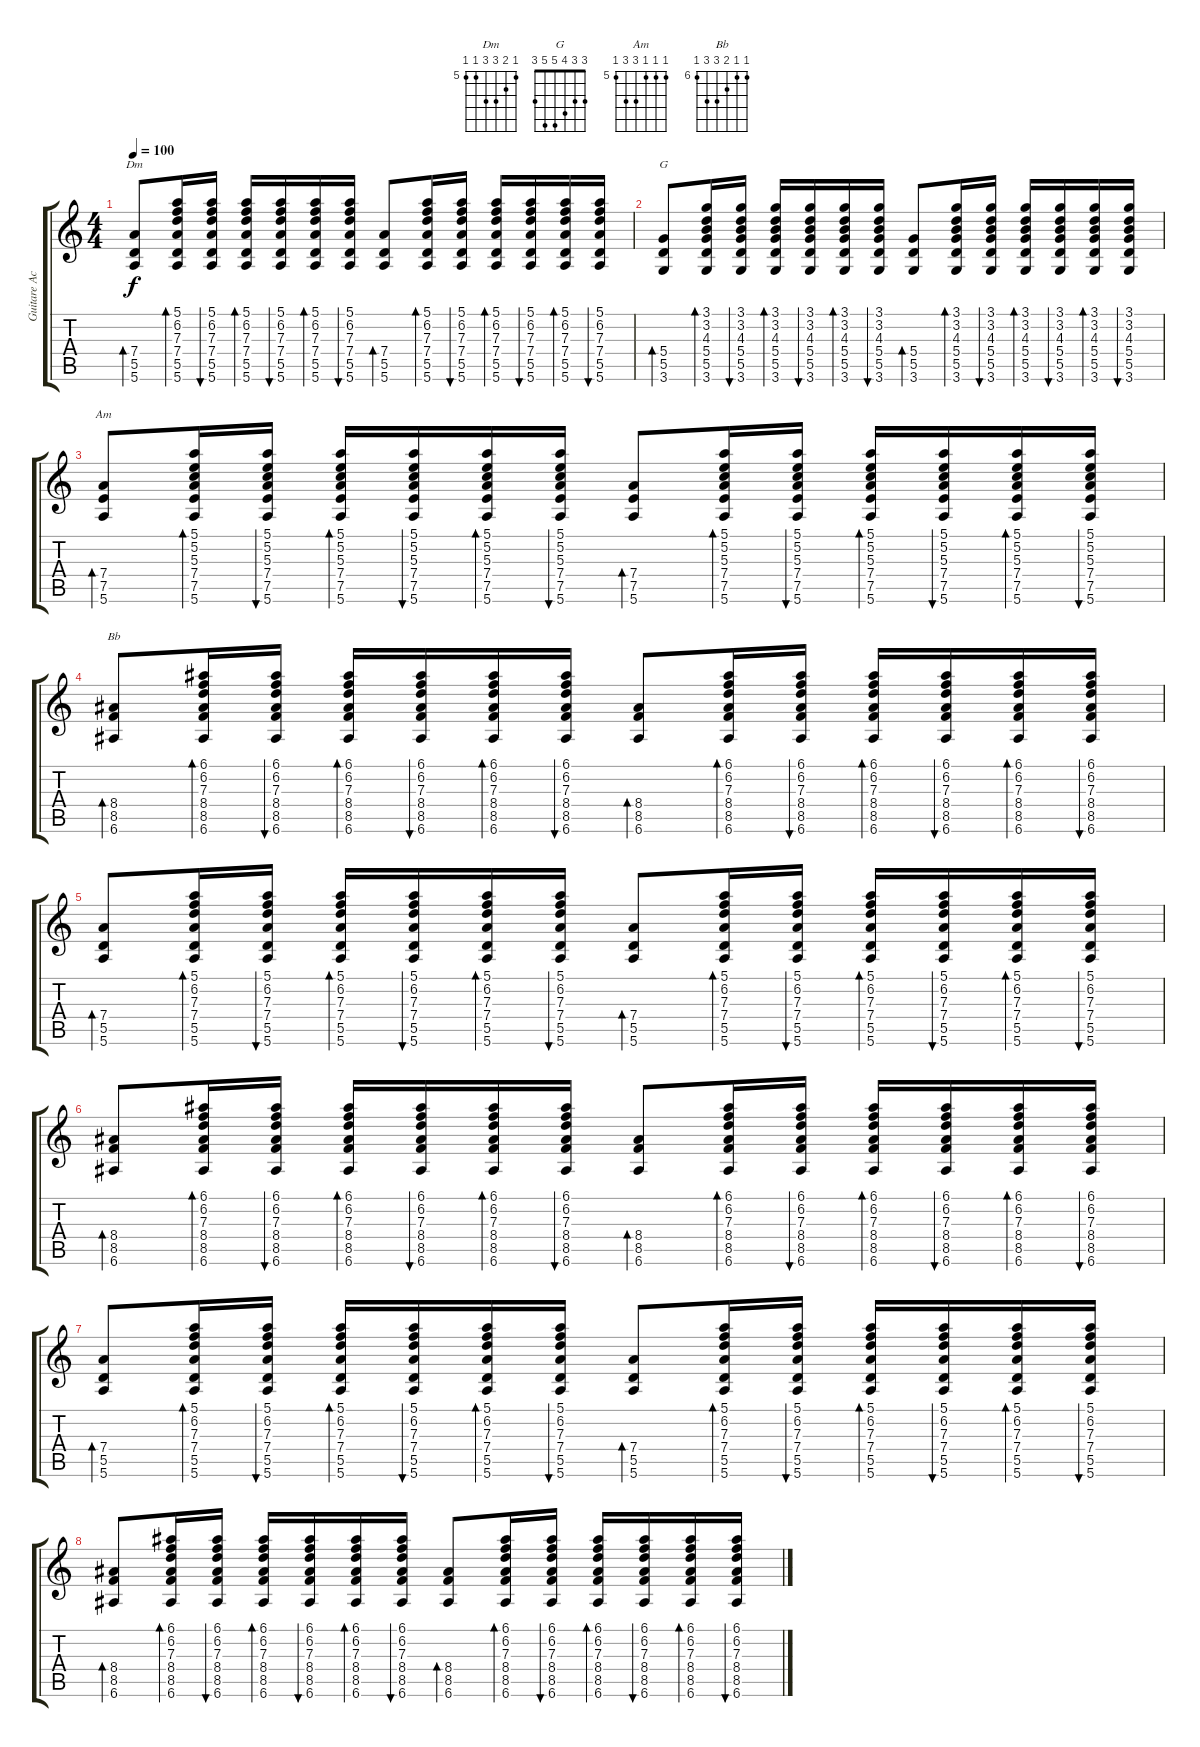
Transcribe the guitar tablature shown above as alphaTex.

\track ("Guitare Acoustique" "Guitare Ac") {instrument acousticguitarsteel}
\staff {score tabs}
\tuning (E4 B3 G3 D3 A2 E2) {hide}
\chord ("Dm" 5 6 7 7 5 5) {firstfret 5}
\chord ("G" 3 3 4 5 5 3)
\chord ("Am" 5 5 5 7 7 5) {firstfret 5}
\chord ("Bb" 6 6 7 8 8 6) {firstfret 6}
\ts (4 4)
\tempo 100
\clef g2
\ks c
(7.4 5.5 5.6).8{bd 30 ch "Dm" dy f} (5.1 6.2 7.3 7.4 5.5 5.6).16{bd 30} (5.1 6.2 7.3 7.4 5.5 5.6).16{bu 30} (5.1 6.2 7.3 7.4 5.5 5.6).16{bd 30} (5.1 6.2 7.3 7.4 5.5 5.6).16{bu 30} (5.1 6.2 7.3 7.4 5.5 5.6).16{bd 30} (5.1 6.2 7.3 7.4 5.5 5.6).16{bu 30} (7.4 5.5 5.6).8{bd 30} (5.1 6.2 7.3 7.4 5.5 5.6).16{bd 30} (5.1 6.2 7.3 7.4 5.5 5.6).16{bu 30} (5.1 6.2 7.3 7.4 5.5 5.6).16{bd 30} (5.1 6.2 7.3 7.4 5.5 5.6).16{bu 30} (5.1 6.2 7.3 7.4 5.5 5.6).16{bd 30} (5.1 6.2 7.3 7.4 5.5 5.6).16{bu 30} |
(5.4 5.5 3.6).8{bd 30 ch "G"} (3.1 3.2 4.3 5.4 5.5 3.6).16{bd 30} (3.1 3.2 4.3 5.4 5.5 3.6).16{bu 30} (3.1 3.2 4.3 5.4 5.5 3.6).16{bd 30} (3.1 3.2 4.3 5.4 5.5 3.6).16{bu 30} (3.1 3.2 4.3 5.4 5.5 3.6).16{bd 30} (3.1 3.2 4.3 5.4 5.5 3.6).16{bu 30} (5.4 5.5 3.6).8{bd 30} (3.1 3.2 4.3 5.4 5.5 3.6).16{bd 30} (3.1 3.2 4.3 5.4 5.5 3.6).16{bu 30} (3.1 3.2 4.3 5.4 5.5 3.6).16{bd 30} (3.1 3.2 4.3 5.4 5.5 3.6).16{bu 30} (3.1 3.2 4.3 5.4 5.5 3.6).16{bd 30} (3.1 3.2 4.3 5.4 5.5 3.6).16{bu 30} |
(7.4 7.5 5.6).8{bd 30 ch "Am"} (5.1 5.2 5.3 7.4 7.5 5.6).16{bd 30} (5.1 5.2 5.3 7.4 7.5 5.6).16{bu 30} (5.1 5.2 5.3 7.4 7.5 5.6).16{bd 30} (5.1 5.2 5.3 7.4 7.5 5.6).16{bu 30} (5.1 5.2 5.3 7.4 7.5 5.6).16{bd 30} (5.1 5.2 5.3 7.4 7.5 5.6).16{bu 30} (7.4 7.5 5.6).8{bd 30} (5.1 5.2 5.3 7.4 7.5 5.6).16{bd 30} (5.1 5.2 5.3 7.4 7.5 5.6).16{bu 30} (5.1 5.2 5.3 7.4 7.5 5.6).16{bd 30} (5.1 5.2 5.3 7.4 7.5 5.6).16{bu 30} (5.1 5.2 5.3 7.4 7.5 5.6).16{bd 30} (5.1 5.2 5.3 7.4 7.5 5.6).16{bu 30} |
(8.4 8.5 6.6).8{bd 30 ch "Bb"} (6.1 6.2 7.3 8.4 8.5 6.6).16{bd 30} (6.1 6.2 7.3 8.4 8.5 6.6).16{bu 30} (6.1 6.2 7.3 8.4 8.5 6.6).16{bd 30} (6.1 6.2 7.3 8.4 8.5 6.6).16{bu 30} (6.1 6.2 7.3 8.4 8.5 6.6).16{bd 30} (6.1 6.2 7.3 8.4 8.5 6.6).16{bu 30} (8.4 8.5 6.6).8{bd 30} (6.1 6.2 7.3 8.4 8.5 6.6).16{bd 30} (6.1 6.2 7.3 8.4 8.5 6.6).16{bu 30} (6.1 6.2 7.3 8.4 8.5 6.6).16{bd 30} (6.1 6.2 7.3 8.4 8.5 6.6).16{bu 30} (6.1 6.2 7.3 8.4 8.5 6.6).16{bd 30} (6.1 6.2 7.3 8.4 8.5 6.6).16{bu 30} |
(7.4 5.5 5.6).8{bd 30} (5.1 6.2 7.3 7.4 5.5 5.6).16{bd 30} (5.1 6.2 7.3 7.4 5.5 5.6).16{bu 30} (5.1 6.2 7.3 7.4 5.5 5.6).16{bd 30} (5.1 6.2 7.3 7.4 5.5 5.6).16{bu 30} (5.1 6.2 7.3 7.4 5.5 5.6).16{bd 30} (5.1 6.2 7.3 7.4 5.5 5.6).16{bu 30} (7.4 5.5 5.6).8{bd 30} (5.1 6.2 7.3 7.4 5.5 5.6).16{bd 30} (5.1 6.2 7.3 7.4 5.5 5.6).16{bu 30} (5.1 6.2 7.3 7.4 5.5 5.6).16{bd 30} (5.1 6.2 7.3 7.4 5.5 5.6).16{bu 30} (5.1 6.2 7.3 7.4 5.5 5.6).16{bd 30} (5.1 6.2 7.3 7.4 5.5 5.6).16{bu 30} |
(8.4 8.5 6.6).8{bd 30} (6.1 6.2 7.3 8.4 8.5 6.6).16{bd 30} (6.1 6.2 7.3 8.4 8.5 6.6).16{bu 30} (6.1 6.2 7.3 8.4 8.5 6.6).16{bd 30} (6.1 6.2 7.3 8.4 8.5 6.6).16{bu 30} (6.1 6.2 7.3 8.4 8.5 6.6).16{bd 30} (6.1 6.2 7.3 8.4 8.5 6.6).16{bu 30} (8.4 8.5 6.6).8{bd 30} (6.1 6.2 7.3 8.4 8.5 6.6).16{bd 30} (6.1 6.2 7.3 8.4 8.5 6.6).16{bu 30} (6.1 6.2 7.3 8.4 8.5 6.6).16{bd 30} (6.1 6.2 7.3 8.4 8.5 6.6).16{bu 30} (6.1 6.2 7.3 8.4 8.5 6.6).16{bd 30} (6.1 6.2 7.3 8.4 8.5 6.6).16{bu 30} |
(7.4 5.5 5.6).8{bd 30} (5.1 6.2 7.3 7.4 5.5 5.6).16{bd 30} (5.1 6.2 7.3 7.4 5.5 5.6).16{bu 30} (5.1 6.2 7.3 7.4 5.5 5.6).16{bd 30} (5.1 6.2 7.3 7.4 5.5 5.6).16{bu 30} (5.1 6.2 7.3 7.4 5.5 5.6).16{bd 30} (5.1 6.2 7.3 7.4 5.5 5.6).16{bu 30} (7.4 5.5 5.6).8{bd 30} (5.1 6.2 7.3 7.4 5.5 5.6).16{bd 30} (5.1 6.2 7.3 7.4 5.5 5.6).16{bu 30} (5.1 6.2 7.3 7.4 5.5 5.6).16{bd 30} (5.1 6.2 7.3 7.4 5.5 5.6).16{bu 30} (5.1 6.2 7.3 7.4 5.5 5.6).16{bd 30} (5.1 6.2 7.3 7.4 5.5 5.6).16{bu 30} |
(8.4 8.5 6.6).8{bd 30} (6.1 6.2 7.3 8.4 8.5 6.6).16{bd 30} (6.1 6.2 7.3 8.4 8.5 6.6).16{bu 30} (6.1 6.2 7.3 8.4 8.5 6.6).16{bd 30} (6.1 6.2 7.3 8.4 8.5 6.6).16{bu 30} (6.1 6.2 7.3 8.4 8.5 6.6).16{bd 30} (6.1 6.2 7.3 8.4 8.5 6.6).16{bu 30} (8.4 8.5 6.6).8{bd 30} (6.1 6.2 7.3 8.4 8.5 6.6).16{bd 30} (6.1 6.2 7.3 8.4 8.5 6.6).16{bu 30} (6.1 6.2 7.3 8.4 8.5 6.6).16{bd 30} (6.1 6.2 7.3 8.4 8.5 6.6).16{bu 30} (6.1 6.2 7.3 8.4 8.5 6.6).16{bd 30} (6.1 6.2 7.3 8.4 8.5 6.6).16{bu 30}
